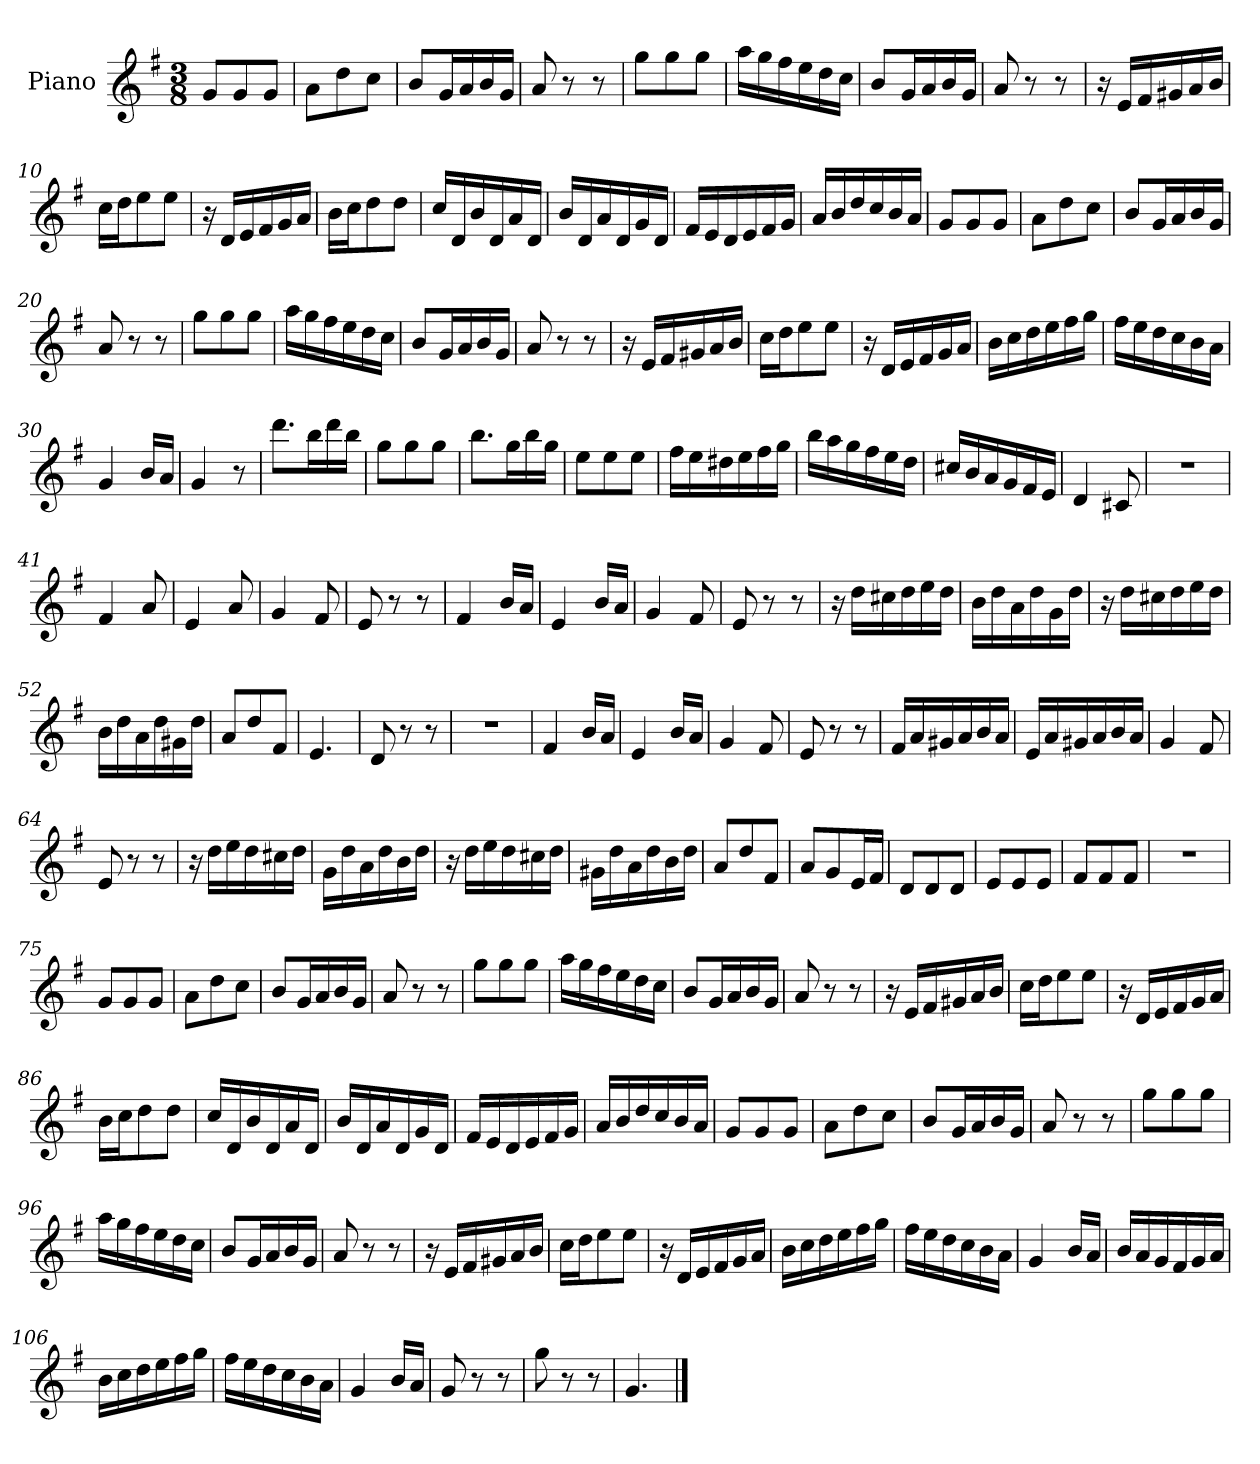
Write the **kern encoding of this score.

**kern
*part1
*staff1
*I"Piano
*I'Pno
*clefG2
*k[f#]
*G:
*M3/8
*MM132
=1
8g/L
8g/
8g/J
=2
8a\L
8dd\
8cc\J
=3
8b/L
16g/L
16a/
16b/
16g/JJ
=4
8a
8r
8r
=5
8gg\L
8gg\
8gg\J
=6
16aa\LL
16gg\
16ff#\
16ee\
16dd\
16cc\JJ
=7
8b/L
16g/L
16a/
16b/
16g/JJ
=8
8a
8r
8r
=9
16r
16e/LL
16f#/
16g#X/
16a/
16b/JJ
=10
16cc\LL
16dd\J
8ee\
8ee\J
=11
16r
16d/LL
16e/
16f#/
16g/
16a/JJ
=12
16b\LL
16cc\J
8dd\
8dd\J
=13
16cc/LL
16d/
16b/
16d/
16a/
16d/JJ
=14
16b/LL
16d/
16a/
16d/
16g/
16d/JJ
=15
16f#/LL
16e/
16d/
16e/
16f#/
16g/JJ
=16
16a/LL
16b/
16dd/
16cc/
16b/
16a/JJ
=17
8g/L
8g/
8g/J
=18
8a\L
8dd\
8cc\J
=19
8b/L
16g/L
16a/
16b/
16g/JJ
=20
8a
8r
8r
=21
8gg\L
8gg\
8gg\J
=22
16aa\LL
16gg\
16ff#\
16ee\
16dd\
16cc\JJ
=23
8b/L
16g/L
16a/
16b/
16g/JJ
=24
8a
8r
8r
=25
16r
16e/LL
16f#/
16g#X/
16a/
16b/JJ
=26
16cc\LL
16dd\J
8ee\
8ee\J
=27
16r
16d/LL
16e/
16f#/
16g/
16a/JJ
=28
16b\LL
16cc\
16dd\
16ee\
16ff#\
16gg\JJ
=29
16ff#\LL
16ee\
16dd\
16cc\
16b\
16a\JJ
=30
4g
16b/LL
16a/JJ
=31
4g
8r
=32
8.ddd\L
16bb\L
16ddd\
16bb\JJ
=33
8gg\L
8gg\
8gg\J
=34
8.bb\L
16gg\L
16bb\
16gg\JJ
=35
8ee\L
8ee\
8ee\J
=36
16ff#\LL
16ee\
16dd#X\
16ee\
16ff#\
16gg\JJ
=37
16bb\LL
16aa\
16gg\
16ff#\
16ee\
16dd\JJ
=38
16cc#X/LL
16b/
16a/
16g/
16f#/
16e/JJ
=39
4d
8c#X
=40
4.r
=41
4f#
8a
=42
4e
8a
=43
4g
8f#
=44
8e
8r
8r
=45
4f#
16b/LL
16a/JJ
=46
4e
16b/LL
16a/JJ
=47
4g
8f#
=48
8e
8r
8r
=49
16r
16dd\LL
16cc#X\
16dd\
16ee\
16dd\JJ
=50
16b\LL
16dd\
16a\
16dd\
16g\
16dd\JJ
=51
16r
16dd\LL
16cc#X\
16dd\
16ee\
16dd\JJ
=52
16b\LL
16dd\
16a\
16dd\
16g#X\
16dd\JJ
=53
8a/L
8dd/
8f#/J
=54
4.e
=55
8d
8r
8r
=56
4.r
=57
4f#
16b/LL
16a/JJ
=58
4e
16b/LL
16a/JJ
=59
4g
8f#
=60
8e
8r
8r
=61
16f#/LL
16a/
16g#X/
16a/
16b/
16a/JJ
=62
16e/LL
16a/
16g#X/
16a/
16b/
16a/JJ
=63
4g
8f#
=64
8e
8r
8r
=65
16r
16dd\LL
16ee\
16dd\
16cc#X\
16dd\JJ
=66
16g\LL
16dd\
16a\
16dd\
16b\
16dd\JJ
=67
16r
16dd\LL
16ee\
16dd\
16cc#X\
16dd\JJ
=68
16g#X\LL
16dd\
16a\
16dd\
16b\
16dd\JJ
=69
8a/L
8dd/
8f#/J
=70
8a/L
8g/
16e/L
16f#/JJ
=71
8d/L
8d/
8d/J
=72
8e/L
8e/
8e/J
=73
8f#/L
8f#/
8f#/J
=74
4.r
=75
8g/L
8g/
8g/J
=76
8a\L
8dd\
8cc\J
=77
8b/L
16g/L
16a/
16b/
16g/JJ
=78
8a
8r
8r
=79
8gg\L
8gg\
8gg\J
=80
16aa\LL
16gg\
16ff#\
16ee\
16dd\
16cc\JJ
=81
8b/L
16g/L
16a/
16b/
16g/JJ
=82
8a
8r
8r
=83
16r
16e/LL
16f#/
16g#X/
16a/
16b/JJ
=84
16cc\LL
16dd\J
8ee\
8ee\J
=85
16r
16d/LL
16e/
16f#/
16g/
16a/JJ
=86
16b\LL
16cc\J
8dd\
8dd\J
=87
16cc/LL
16d/
16b/
16d/
16a/
16d/JJ
=88
16b/LL
16d/
16a/
16d/
16g/
16d/JJ
=89
16f#/LL
16e/
16d/
16e/
16f#/
16g/JJ
=90
16a/LL
16b/
16dd/
16cc/
16b/
16a/JJ
=91
8g/L
8g/
8g/J
=92
8a\L
8dd\
8cc\J
=93
8b/L
16g/L
16a/
16b/
16g/JJ
=94
8a
8r
8r
=95
8gg\L
8gg\
8gg\J
=96
16aa\LL
16gg\
16ff#\
16ee\
16dd\
16cc\JJ
=97
8b/L
16g/L
16a/
16b/
16g/JJ
=98
8a
8r
8r
=99
16r
16e/LL
16f#/
16g#X/
16a/
16b/JJ
=100
16cc\LL
16dd\J
8ee\
8ee\J
=101
16r
16d/LL
16e/
16f#/
16g/
16a/JJ
=102
16b\LL
16cc\
16dd\
16ee\
16ff#\
16gg\JJ
=103
16ff#\LL
16ee\
16dd\
16cc\
16b\
16a\JJ
=104
4g
16b/LL
16a/JJ
=105
16b/LL
16a/
16g/
16f#/
16g/
16a/JJ
=106
16b\LL
16cc\
16dd\
16ee\
16ff#\
16gg\JJ
=107
16ff#\LL
16ee\
16dd\
16cc\
16b\
16a\JJ
=108
4g
16b/LL
16a/JJ
=109
8g
8r
8r
=110
8gg
8r
8r
=111
4.g
==
*-
